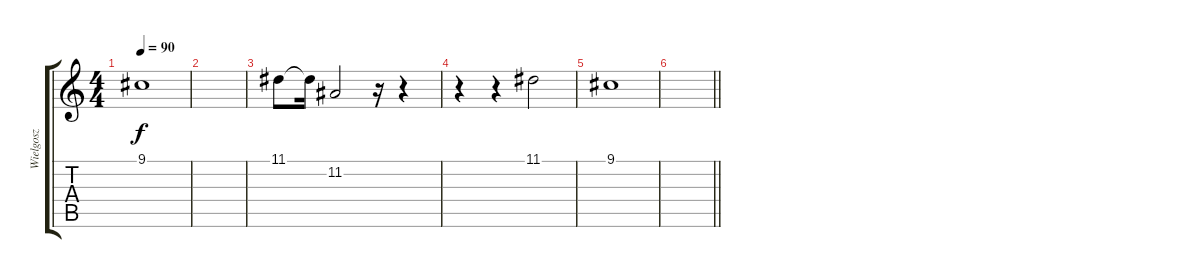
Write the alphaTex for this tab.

\track ("Wielgosz" "Wielgosz") {instrument pad6metallic}
\staff {score tabs}
\tuning (E4 B3 G3 D3 A2 E2) {hide}
\ts (4 4)
\tempo 90
\clef g2
\ks c
9.1.1{dy f} |
|
11.1.8 11.1{t}.16 11.2.2 r.16 r.4 |
r.4 r.4 11.1.2 |
9.1.1 |
\barLineRight lightlight
